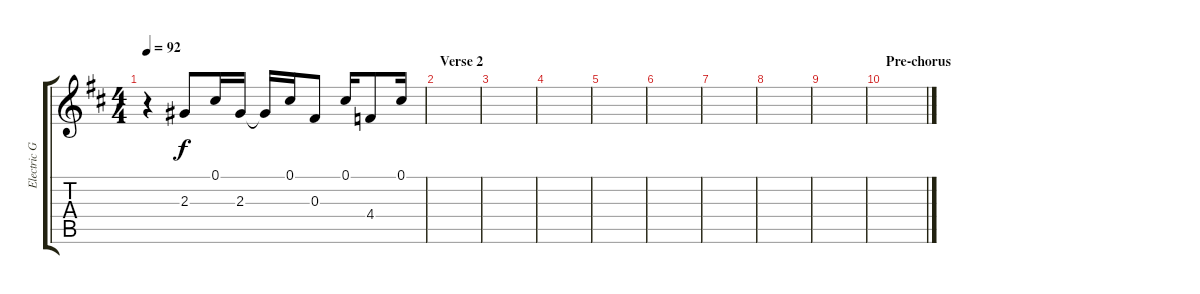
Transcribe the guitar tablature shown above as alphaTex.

\track ("Electric Guitar 2" "Electric G") {instrument overdrivenguitar}
\staff {score tabs}
\tuning (Db4 B3 Gb3 Db3 Ab2 Db2) {hide}
\ts (4 4)
\tempo 92
\clef g2
\ks d
r.4{dy f} 2.3.8 0.1.16 2.3.16 2.3{t}.16 0.1.16 0.3.8 0.1.16 4.4.8 0.1.16 |
\section ("" "Verse 2")
|
|
|
|
|
|
|
|
\section ("" "Pre-chorus")
